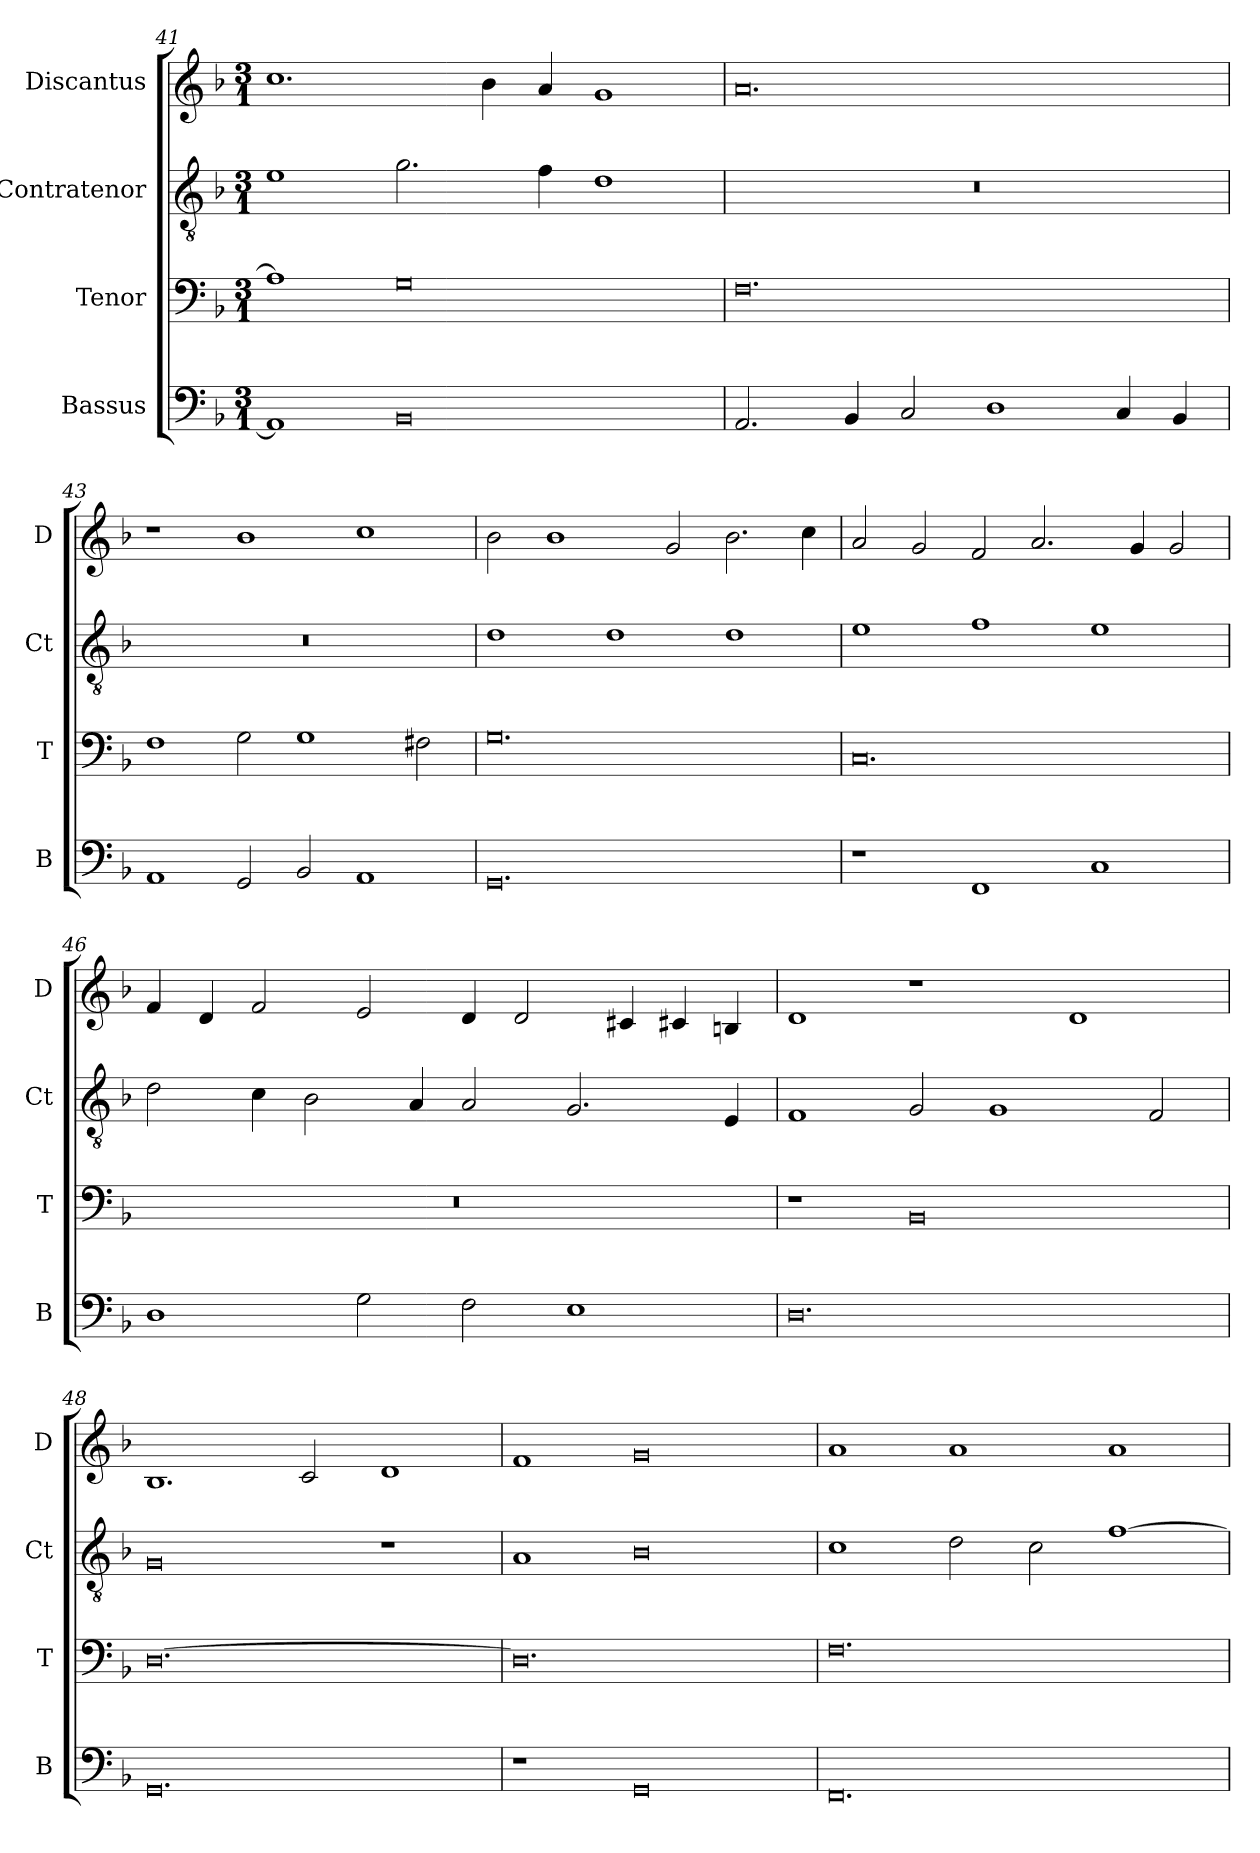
**kern	**kern	**kern	**kern
*part4	*part3	*part2	*part1
*staff4	*staff3	*staff2	*staff1
*I"Bassus	*I"Tenor	*I"Contratenor	*I"Discantus
*I'B	*I'T	*I'Ct	*I'D
*clefF4	*clefF4	*clefGv2	*clefG2
*k[b-]	*k[b-]	*k[b-]	*k[b-]
*M3/1	*M3/1	*M3/1	*M3/1
=41	=41	=41	=41
1AA]	1A]	1e	1.cc
0BB-	0G	2.g\	.
.	.	.	4b-\
.	.	4f\	4a/
.	.	1d	1g
=42	=42	=42	=42
2.AA/	0.F	0.r	0.a
4BB-/	.	.	.
2C/	.	.	.
1D	.	.	.
4C/	.	.	.
4BB-/	.	.	.
=43	=43	=43	=43
1AA	1F	0.r	1r
2GG/	2G\	.	1b-
2BB-/	1G	.	.
1AA	.	.	1cc
.	2F#X\	.	.
=44	=44	=44	=44
0.GG	0.G	1d	2b-\
.	.	.	1b-
.	.	1d	.
.	.	.	2g/
.	.	1d	2.b-\
.	.	.	4cc\
=45	=45	=45	=45
1r	0.C	1e	2a/
.	.	.	2g/
1FF	.	1f	2f/
.	.	.	2.a/
1C	.	1e	.
.	.	.	4g/
.	.	.	2g/
=46	=46	=46	=46
1D	0.r	2d\	4f/
.	.	.	4d/
.	.	4c\	2f/
.	.	2B-\	.
2G\	.	.	2e/
.	.	4A/	.
2F\	.	2A/	4d/
.	.	.	2d/
1E	.	2.G/	.
.	.	.	4c#X/
.	.	.	4c#X/
.	.	4E/	4Bn/
=47	=47	=47	=47
0.D	1r	1F	1d
.	0BB-	2G/	1r
.	.	1G	.
.	.	.	1d
.	.	2F/	.
=48	=48	=48	=48
0.GG	[0.D	0G	1.B-
.	.	.	2c/
.	.	1r	1d
=49	=49	=49	=49
1r	0.D]	1A	1f
0GG	.	0B-	0g
=50	=50	=50	=50
0.FF	0.F	1c	1a
.	.	2d\	1a
.	.	2c\	.
.	.	[1f	1a
=	=	=	=
*-	*-	*-	*-
